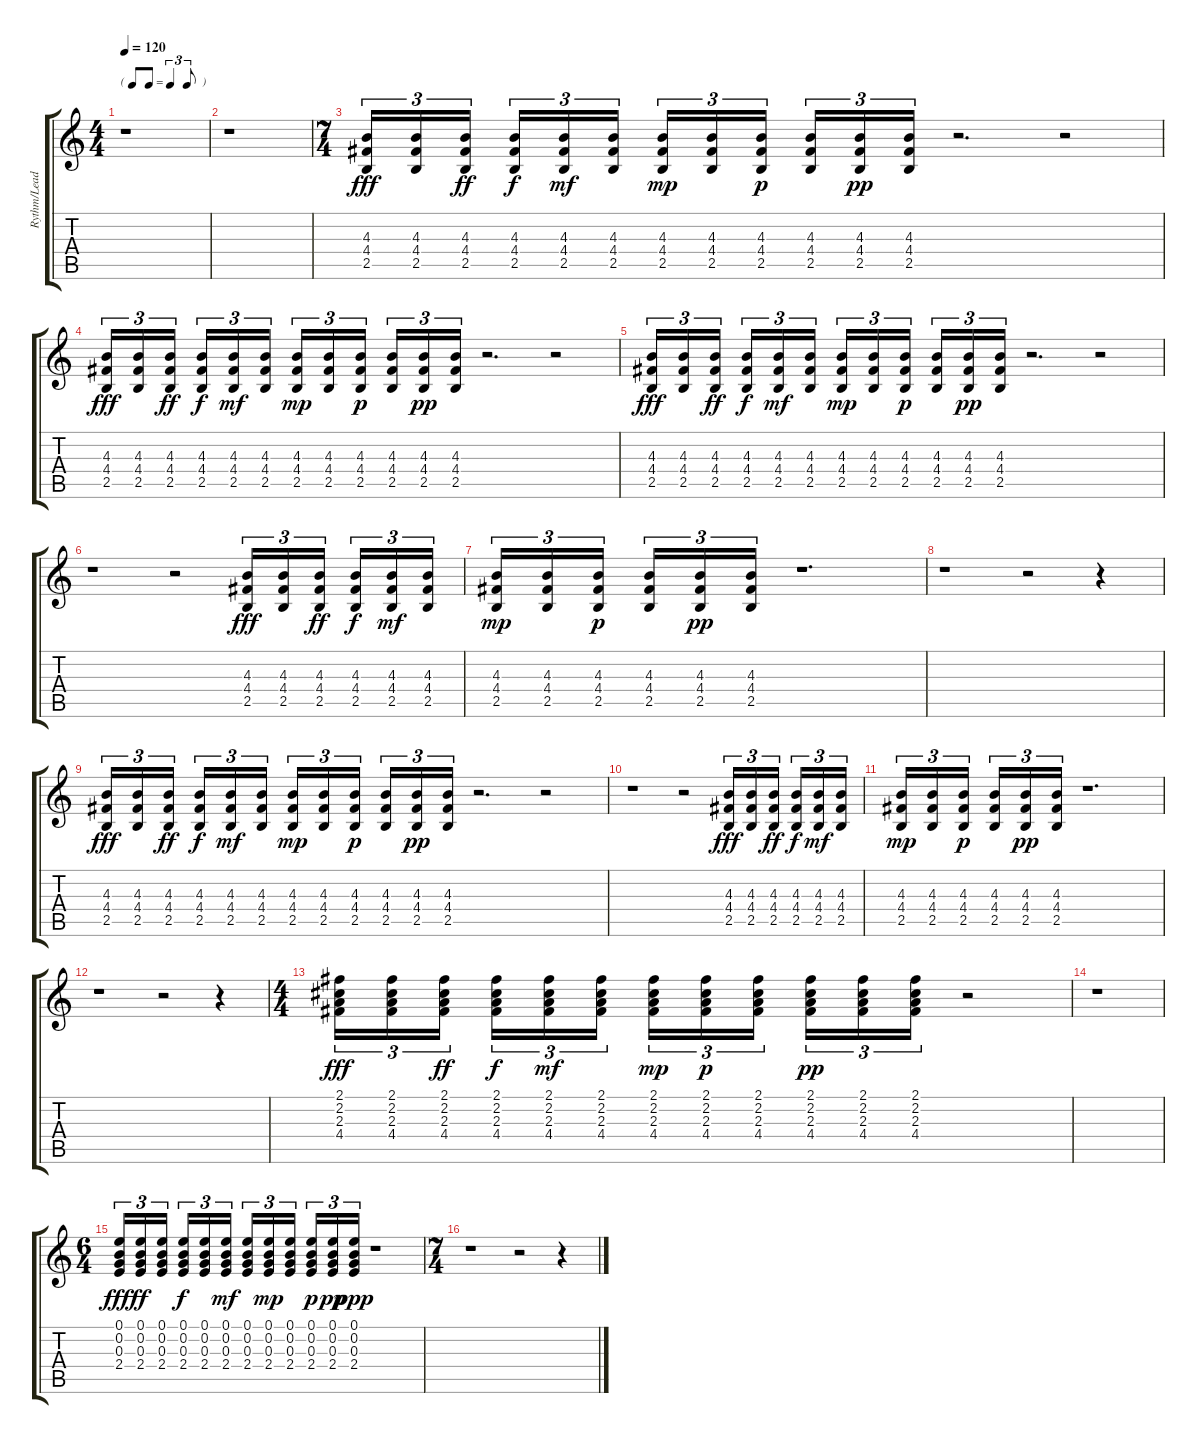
\track ("Rythm/Lead Guitar (Gilmour)" "Rythm/Lead") {instrument electricguitarclean}
\staff {score tabs}
\tuning (E4 B3 G3 D3 A2 E2) {hide}
\ts (4 4)
\tf triplet8th
\tempo 120
\clef g2
\ks c
r.1{dy f} |
r.1 |
\ts (7 4)
(4.3 4.4 2.5).16{tu (3 2) dy fff volume 13 instrument electricguitarclean} (4.3 4.4 2.5).16{tu (3 2)} (4.3 4.4 2.5).16{tu (3 2) dy ff} (4.3 4.4 2.5).16{tu (3 2) dy f} (4.3 4.4 2.5).16{tu (3 2) dy mf} (4.3 4.4 2.5).16{tu (3 2)} (4.3 4.4 2.5).16{tu (3 2) dy mp} (4.3 4.4 2.5).16{tu (3 2)} (4.3 4.4 2.5).16{tu (3 2) dy p} (4.3 4.4 2.5).16{tu (3 2)} (4.3 4.4 2.5).16{tu (3 2) dy pp} (4.3 4.4 2.5).16{tu (3 2)} r.2{d} r.2 |
(4.3 4.4 2.5).16{tu (3 2) dy fff} (4.3 4.4 2.5).16{tu (3 2)} (4.3 4.4 2.5).16{tu (3 2) dy ff} (4.3 4.4 2.5).16{tu (3 2) dy f} (4.3 4.4 2.5).16{tu (3 2) dy mf} (4.3 4.4 2.5).16{tu (3 2)} (4.3 4.4 2.5).16{tu (3 2) dy mp} (4.3 4.4 2.5).16{tu (3 2)} (4.3 4.4 2.5).16{tu (3 2) dy p} (4.3 4.4 2.5).16{tu (3 2)} (4.3 4.4 2.5).16{tu (3 2) dy pp} (4.3 4.4 2.5).16{tu (3 2)} r.2{d} r.2 |
(4.3 4.4 2.5).16{tu (3 2) dy fff} (4.3 4.4 2.5).16{tu (3 2)} (4.3 4.4 2.5).16{tu (3 2) dy ff} (4.3 4.4 2.5).16{tu (3 2) dy f} (4.3 4.4 2.5).16{tu (3 2) dy mf} (4.3 4.4 2.5).16{tu (3 2)} (4.3 4.4 2.5).16{tu (3 2) dy mp} (4.3 4.4 2.5).16{tu (3 2)} (4.3 4.4 2.5).16{tu (3 2) dy p} (4.3 4.4 2.5).16{tu (3 2)} (4.3 4.4 2.5).16{tu (3 2) dy pp} (4.3 4.4 2.5).16{tu (3 2)} r.2{d} r.2 |
r.1 r.2 (4.3 4.4 2.5).16{tu (3 2) dy fff} (4.3 4.4 2.5).16{tu (3 2)} (4.3 4.4 2.5).16{tu (3 2) dy ff} (4.3 4.4 2.5).16{tu (3 2) dy f} (4.3 4.4 2.5).16{tu (3 2) dy mf} (4.3 4.4 2.5).16{tu (3 2)} |
(4.3 4.4 2.5).16{tu (3 2) dy mp} (4.3 4.4 2.5).16{tu (3 2)} (4.3 4.4 2.5).16{tu (3 2) dy p} (4.3 4.4 2.5).16{tu (3 2)} (4.3 4.4 2.5).16{tu (3 2) dy pp} (4.3 4.4 2.5).16{tu (3 2)} r.1{d} |
r.1 r.2 r.4 |
(4.3 4.4 2.5).16{tu (3 2) dy fff} (4.3 4.4 2.5).16{tu (3 2)} (4.3 4.4 2.5).16{tu (3 2) dy ff} (4.3 4.4 2.5).16{tu (3 2) dy f} (4.3 4.4 2.5).16{tu (3 2) dy mf} (4.3 4.4 2.5).16{tu (3 2)} (4.3 4.4 2.5).16{tu (3 2) dy mp} (4.3 4.4 2.5).16{tu (3 2)} (4.3 4.4 2.5).16{tu (3 2) dy p} (4.3 4.4 2.5).16{tu (3 2)} (4.3 4.4 2.5).16{tu (3 2) dy pp} (4.3 4.4 2.5).16{tu (3 2)} r.2{d} r.2 |
r.1 r.2 (4.3 4.4 2.5).16{tu (3 2) dy fff} (4.3 4.4 2.5).16{tu (3 2)} (4.3 4.4 2.5).16{tu (3 2) dy ff} (4.3 4.4 2.5).16{tu (3 2) dy f} (4.3 4.4 2.5).16{tu (3 2) dy mf} (4.3 4.4 2.5).16{tu (3 2)} |
(4.3 4.4 2.5).16{tu (3 2) dy mp} (4.3 4.4 2.5).16{tu (3 2)} (4.3 4.4 2.5).16{tu (3 2) dy p} (4.3 4.4 2.5).16{tu (3 2)} (4.3 4.4 2.5).16{tu (3 2) dy pp} (4.3 4.4 2.5).16{tu (3 2)} r.1{d} |
r.1 r.2 r.4 |
\ts (4 4)
(2.1 2.2 2.3 4.4).16{tu (3 2) dy fff} (2.1 2.2 2.3 4.4).16{tu (3 2)} (2.1 2.2 2.3 4.4).16{tu (3 2) dy ff} (2.1 2.2 2.3 4.4).16{tu (3 2) dy f} (2.1 2.2 2.3 4.4).16{tu (3 2) dy mf} (2.1 2.2 2.3 4.4).16{tu (3 2)} (2.1 2.2 2.3 4.4).16{tu (3 2) dy mp} (2.1 2.2 2.3 4.4).16{tu (3 2) dy p} (2.1 2.2 2.3 4.4).16{tu (3 2)} (2.1 2.2 2.3 4.4).16{tu (3 2) dy pp} (2.1 2.2 2.3 4.4).16{tu (3 2)} (2.1 2.2 2.3 4.4).16{tu (3 2)} r.2 |
r.1 |
\ts (6 4)
(0.1 0.2 0.3 2.4).16{tu (3 2) dy fff} (0.1 0.2 0.3 2.4).16{tu (3 2) dy ff} (0.1 0.2 0.3 2.4).16{tu (3 2)} (0.1 0.2 0.3 2.4).16{tu (3 2) dy f} (0.1 0.2 0.3 2.4).16{tu (3 2)} (0.1 0.2 0.3 2.4).16{tu (3 2) dy mf} (0.1 0.2 0.3 2.4).16{tu (3 2)} (0.1 0.2 0.3 2.4).16{tu (3 2) dy mp} (0.1 0.2 0.3 2.4).16{tu (3 2)} (0.1 0.2 0.3 2.4).16{tu (3 2) dy p} (0.1 0.2 0.3 2.4).16{tu (3 2) dy pp} (0.1 0.2 0.3 2.4).16{tu (3 2) dy ppp} r.1 |
\ts (7 4)
r.1 r.2 r.4
